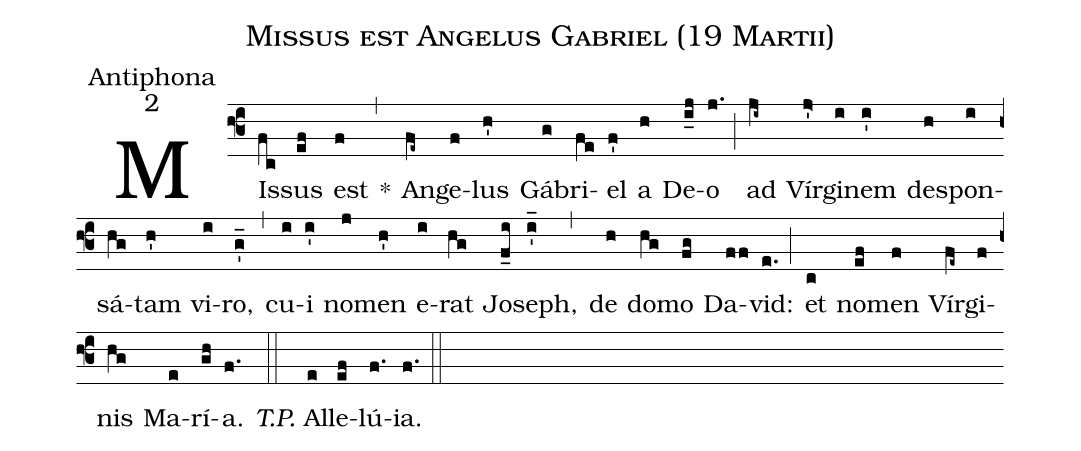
name:Missus est Angelus Gabriel (19 Martii);
office-part:Antiphona;
mode:2;
%%
(f3)MIs(fc)sus(ef) est(f) *(,) An(fe~)ge(f)lus(h') Gá(g)bri(fe)el(f') a(h) De(i_j)o(j.) (;) ad(ji~) Vír(j'>)gi(i)nem(i') de(h)spon(i)sá(hg)tam(h') vi(i)ro,(g'_) (,) cu(i)i(i') no(j)men(h') e(i)rat(hg) Jo(f_i)seph,(i'_) (,) de(h) do(hg)mo(fg) Da(ff)vid:(e.) (;) et(c) no(ef)men(f) Vír(fe~)gi(f)nis(hg) Ma(e)rí(gh)a.(f.) (::) <i>T.P.</i> Al(e)le(ef)lú(f.)ia.(f.) (::)
